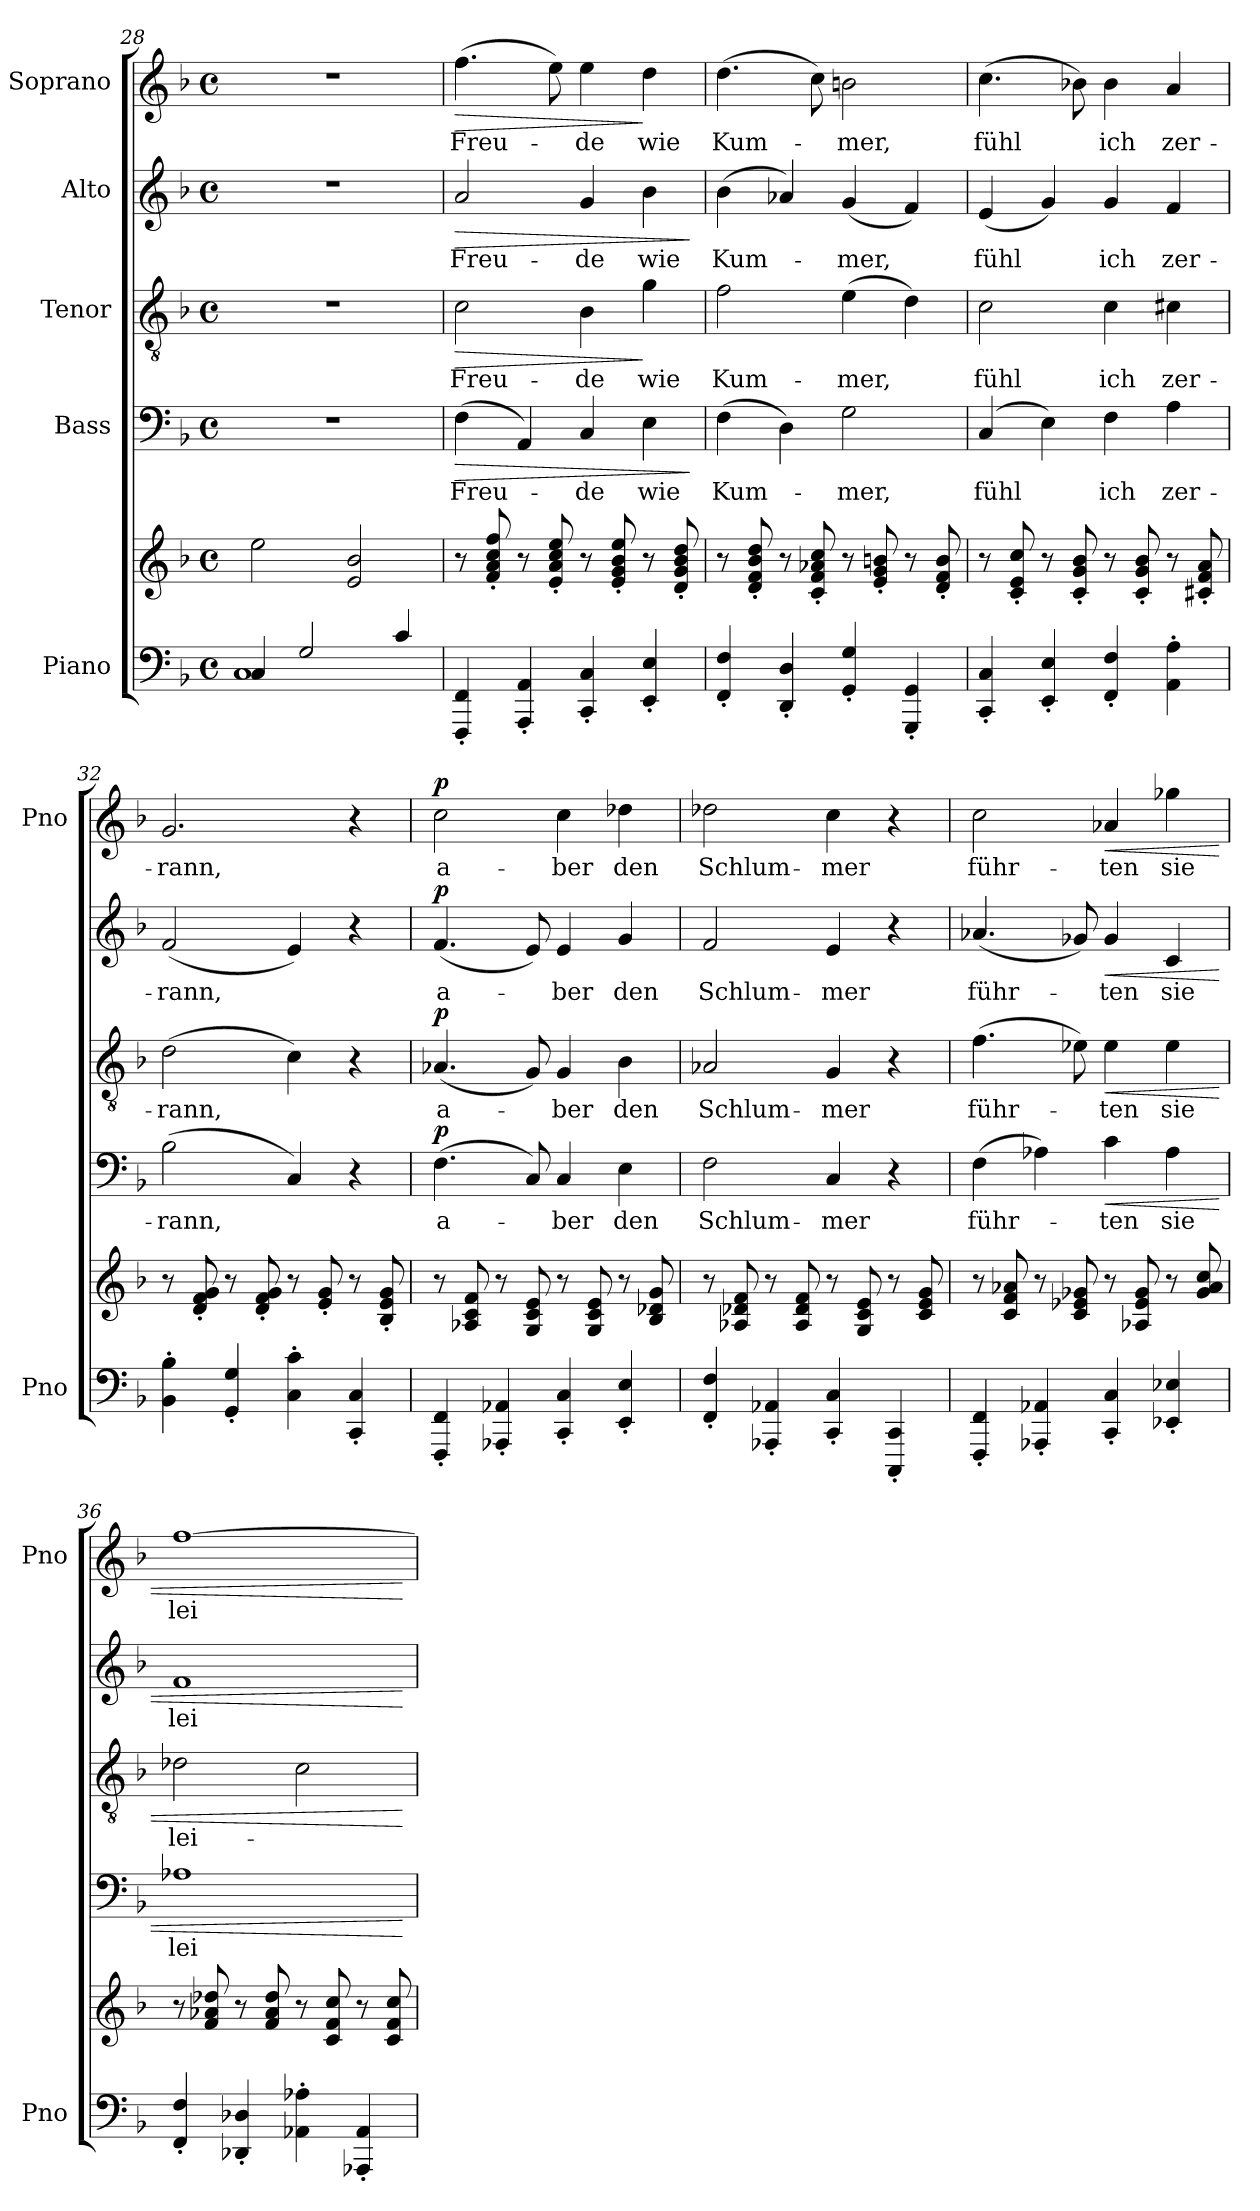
**kern	**kern	**kern	**text	**dynam	**kern	**text	**dynam	**kern	**text	**dynam	**kern	**text	**dynam
*part5	*part5	*part4	*part4	*part4	*part3	*part3	*part3	*part2	*part2	*part2	*part1	*part1	*part1
*staff6	*staff5	*staff4	*staff4	*staff4	*staff3	*staff3	*staff3	*staff2	*staff2	*staff2	*staff1	*staff1	*staff1
*I"Piano	*	*I"Bass	*	*	*I"Tenor	*	*	*I"Alto	*	*	*I"Soprano	*	*
*I'Pno	*	*	*	*	*	*	*	*	*	*	*I'Pno	*	*
*clefF4	*clefG2	*clefF4	*	*	*clefGv2	*	*	*clefG2	*	*	*clefG2	*	*
*k[b-]	*k[b-]	*k[b-]	*	*	*k[b-]	*	*	*k[b-]	*	*	*k[b-]	*	*
*F:	*F:	*F:	*	*	*F:	*	*	*F:	*	*	*F:	*	*
*M4/4	*M4/4	*M4/4	*	*	*M4/4	*	*	*M4/4	*	*	*M4/4	*	*
*met(c)	*met(c)	*met(c)	*	*	*met(c)	*	*	*met(c)	*	*	*met(c)	*	*
=28	=28	=28	=28	=28	=28	=28	=28	=28	=28	=28	=28	=28	=28
*^	*	*	*	*	*	*	*	*	*	*	*	*	*
4C/	1C	2ee\	1r	.	.	1r	.	.	1r	.	.	1r	.	.
2G/	.	.	.	.	.	.	.	.	.	.	.	.	.	.
.	.	2e/ 2b-/	.	.	.	.	.	.	.	.	.	.	.	.
4c/	.	.	.	.	.	.	.	.	.	.	.	.	.	.
*v	*v	*	*	*	*	*	*	*	*	*	*	*	*	*
=29	=29	=29	=29	=29	=29	=29	=29	=29	=29	=29	=29	=29	=29
!	!	!	!LO:LY:b	!LO:HP:b	!	!LO:LY:b	!LO:HP:b	!	!LO:LY:b	!LO:HP:b	!	!LO:LY:b	!LO:HP:b
4FFF/' 4FF/'	8r	(>4F\	Freu-	>	2c\	Freu-	>	2a/	Freu-	>	(>4.ff\	Freu-	>
.	8f/' 8a/' 8cc/' 8ff/'	.	.	.	.	.	.	.	.	.	.	.	.
4AAA/' 4AA/'	8r	4AA/)	.	.	.	.	.	.	.	.	.	.	.
.	8e/' 8a/' 8cc/' 8ee/'	.	.	.	.	.	.	.	.	.	8ee\)	.	.
!	!	!	!LO:LY:b	!	!	!LO:LY:b	!	!	!LO:LY:b	!	!	!LO:LY:b	!
4CC/' 4C/'	8r	4C/	-de	.	4B-\	-de	.	4g/	-de	.	4ee\	-de	.
.	8e/' 8g/' 8b-/' 8ee/'	.	.	.	.	.	.	.	.	.	.	.	.
!	!	!	!LO:LY:b	!	!	!LO:LY:b	!	!	!LO:LY:b	!	!	!LO:LY:b	!
4EE/' 4E/'	8r	4E\	wie	.	4g\	wie	]	4b-\	wie	.	4dd\	wie	]
.	8d/' 8g/' 8b-/' 8dd/'	.	.	.	.	.	.	.	.	.	.	.	.
.	.	.	.	]	.	.	.	.	.	]	.	.	.
=30	=30	=30	=30	=30	=30	=30	=30	=30	=30	=30	=30	=30	=30
!	!	!	!LO:LY:b	!	!	!LO:LY:b	!	!	!LO:LY:b	!	!	!LO:LY:b	!
4FF/' 4F/'	8r	(>4F\	Kum-	.	2f\	Kum-	.	(>4b-\	Kum-	.	(>4.dd\	Kum-	.
.	8d/' 8f/' 8b-/' 8dd/'	.	.	.	.	.	.	.	.	.	.	.	.
4DD/' 4D/'	8r	4D\)	.	.	.	.	.	4a-X/)	.	.	.	.	.
.	8c/' 8f/' 8a-X/' 8cc/'	.	.	.	.	.	.	.	.	.	8cc\)	.	.
!	!	!	!LO:LY:b	!	!	!LO:LY:b	!	!	!LO:LY:b	!	!	!LO:LY:b	!
4GG/' 4G/'	8r	2G\	-mer,	.	(>4e\	-mer,	.	(<4g/	-mer,	.	2bn\	-mer,	.
.	8e/' 8g/' 8bn/'	.	.	.	.	.	.	.	.	.	.	.	.
4GGG/' 4GG/'	8r	.	.	.	4d\)	.	.	4f/)	.	.	.	.	.
.	8d/' 8f/' 8b/'	.	.	.	.	.	.	.	.	.	.	.	.
!!LO:PB:g=z
=31	=31	=31	=31	=31	=31	=31	=31	=31	=31	=31	=31	=31	=31
!	!	!	!LO:LY:b	!	!	!LO:LY:b	!	!	!LO:LY:b	!	!	!LO:LY:b	!
4CC/' 4C/'	8r	(>4C/	fühl	.	2c\	fühl	.	(<4e/	fühl	.	(>4.cc\	fühl	.
.	8c/' 8e/' 8cc/'	.	.	.	.	.	.	.	.	.	.	.	.
4EE/' 4E/'	8r	4E\)	.	.	.	.	.	4g/)	.	.	.	.	.
.	8c/' 8g/' 8b-/'	.	.	.	.	.	.	.	.	.	8b-X\)	.	.
!	!	!	!LO:LY:b	!	!	!LO:LY:b	!	!	!LO:LY:b	!	!	!LO:LY:b	!
4FF/' 4F/'	8r	4F\	ich	.	4c\	ich	.	4g/	ich	.	4b-\	ich	.
.	8c/' 8g/' 8b-/'	.	.	.	.	.	.	.	.	.	.	.	.
!	!	!	!LO:LY:b	!	!	!LO:LY:b	!	!	!LO:LY:b	!	!	!LO:LY:b	!
4AA\' 4A\'	8r	4A\	zer-	.	4c#X\	zer-	.	4f/	zer-	.	4a/	zer-	.
.	8c#X/' 8f/' 8a/'	.	.	.	.	.	.	.	.	.	.	.	.
=32	=32	=32	=32	=32	=32	=32	=32	=32	=32	=32	=32	=32	=32
!	!	!	!LO:LY:b	!	!	!LO:LY:b	!	!	!LO:LY:b	!	!	!LO:LY:b	!
4BB-\' 4B-\'	8r	(>2B-\	-rann,	.	(>2d\	-rann,	.	(<2f/	-rann,	.	2.g/	-rann,	.
.	8d/' 8f/' 8g/'	.	.	.	.	.	.	.	.	.	.	.	.
4GG/' 4G/'	8r	.	.	.	.	.	.	.	.	.	.	.	.
.	8d/' 8f/' 8g/'	.	.	.	.	.	.	.	.	.	.	.	.
4C\' 4c\'	8r	4C/)	.	.	4c\)	.	.	4e/)	.	.	.	.	.
.	8e/' 8g/'	.	.	.	.	.	.	.	.	.	.	.	.
4CC/' 4C/'	8r	4r	.	.	4r	.	.	4r	.	.	4r	.	.
.	8B-/' 8e/' 8g/'	.	.	.	.	.	.	.	.	.	.	.	.
=33	=33	=33	=33	=33	=33	=33	=33	=33	=33	=33	=33	=33	=33
!	!	!	!LO:LY:b	!LO:DY:b	!	!LO:LY:b	!LO:DY:b	!	!LO:LY:b	!LO:DY:b	!	!LO:LY:b	!LO:DY:b
4FFF/' 4FF/'	8r	(>4.F\	a-	p	(<4.A-X/	a-	p	(<4.f/	a-	p	2cc\	a-	p
.	8A-X/ 8c/ 8f/	.	.	.	.	.	.	.	.	.	.	.	.
4AAA-X/' 4AA-X/'	8r	.	.	.	.	.	.	.	.	.	.	.	.
.	8G/ 8c/ 8e/	8C/)	.	.	8G/)	.	.	8e/)	.	.	.	.	.
!	!	!	!LO:LY:b	!	!	!LO:LY:b	!	!	!LO:LY:b	!	!	!LO:LY:b	!
4CC/' 4C/'	8r	4C/	-ber	.	4G/	-ber	.	4e/	-ber	.	4cc\	-ber	.
.	8G/ 8c/ 8e/	.	.	.	.	.	.	.	.	.	.	.	.
!	!	!	!LO:LY:b	!	!	!LO:LY:b	!	!	!LO:LY:b	!	!	!LO:LY:b	!
4EE/' 4E/'	8r	4E\	den	.	4B-\	den	.	4g/	den	.	4dd-X\	den	.
.	8B-/ 8d-X/ 8g/	.	.	.	.	.	.	.	.	.	.	.	.
=34	=34	=34	=34	=34	=34	=34	=34	=34	=34	=34	=34	=34	=34
!	!	!	!LO:LY:b	!	!	!LO:LY:b	!	!	!LO:LY:b	!	!	!LO:LY:b	!
4FF/' 4F/'	8r	2F\	Schlum-	.	2A-X/	Schlum-	.	2f/	Schlum-	.	2dd-X\	Schlum-	.
.	8A-X/ 8d-X/ 8f/	.	.	.	.	.	.	.	.	.	.	.	.
4AAA-X/' 4AA-X/'	8r	.	.	.	.	.	.	.	.	.	.	.	.
.	8A-/ 8d-/ 8f/	.	.	.	.	.	.	.	.	.	.	.	.
!	!	!	!LO:LY:b	!	!	!LO:LY:b	!	!	!LO:LY:b	!	!	!LO:LY:b	!
4CC/' 4C/'	8r	4C/	-mer	.	4G/	-mer	.	4e/	-mer	.	4cc\	-mer	.
.	8G/ 8c/ 8e/	.	.	.	.	.	.	.	.	.	.	.	.
4CCC/' 4CC/'	8r	4r	.	.	4r	.	.	4r	.	.	4r	.	.
.	8c/ 8e/ 8g/	.	.	.	.	.	.	.	.	.	.	.	.
!!LO:PB:g=z
=35	=35	=35	=35	=35	=35	=35	=35	=35	=35	=35	=35	=35	=35
!	!	!	!LO:LY:b	!	!	!LO:LY:b	!	!	!LO:LY:b	!	!	!LO:LY:b	!
4FFF/' 4FF/'	8r	(>4F\	führ-	.	(>4.f\	führ-	.	(<4.a-X/	führ-	.	2cc\	führ-	.
.	8c/ 8f/ 8a-X/	.	.	.	.	.	.	.	.	.	.	.	.
4AAA-X/' 4AA-X/'	8r	4A-X\)	.	.	.	.	.	.	.	.	.	.	.
.	8c/ 8e-X/ 8g-X/	.	.	.	8e-X\)	.	.	8g-X/)	.	.	.	.	.
!	!	!	!LO:LY:b	!LO:HP:b	!	!LO:LY:b	!LO:HP:b	!	!LO:LY:b	!LO:HP:b	!	!LO:LY:b	!LO:HP:b
4CC/' 4C/'	8r	4c\	-ten	<	4e-\	-ten	<	4g-/	-ten	<	4a-X/	-ten	<
.	8A-X/ 8e-/ 8g-/	.	.	.	.	.	.	.	.	.	.	.	.
!	!	!	!LO:LY:b	!	!	!LO:LY:b	!	!	!LO:LY:b	!	!	!LO:LY:b	!
4EE-X/' 4E-X/'	8r	4A-\	sie	.	4e-\	sie	.	4c/	sie	.	4gg-X\	sie	.
.	8g-/ 8a-/ 8cc/	.	.	.	.	.	.	.	.	.	.	.	.
=36	=36	=36	=36	=36	=36	=36	=36	=36	=36	=36	=36	=36	=36
!	!	!	!LO:LY:b	!	!	!LO:LY:b	!	!	!LO:LY:b	!	!	!LO:LY:b	!
4FF/' 4F/'	8r	1A-X	lei-	.	2d-X\	lei-	.	1f	lei-	.	[1ff	lei-	.
.	8f/ 8a-X/ 8dd-X/	.	.	.	.	.	.	.	.	.	.	.	.
4DD-X/' 4D-X/'	8r	.	.	.	.	.	.	.	.	.	.	.	.
.	8f/ 8a-/ 8dd-/	.	.	.	.	.	.	.	.	.	.	.	.
4AA-X\' 4A-X\'	8r	.	.	.	2c\	.	.	.	.	.	.	.	.
.	8c/ 8f/ 8cc/	.	.	.	.	.	.	.	.	.	.	.	.
4AAA-X/' 4AA-/'	8r	.	.	.	.	.	.	.	.	.	.	.	.
.	8c/ 8f/ 8cc/	.	.	.	.	.	.	.	.	.	.	.	.
.	.	.	.	[	.	.	[	.	.	[	.	.	[
=	=	=	=	=	=	=	=	=	=	=	=	=	=
*-	*-	*-	*-	*-	*-	*-	*-	*-	*-	*-	*-	*-	*-
